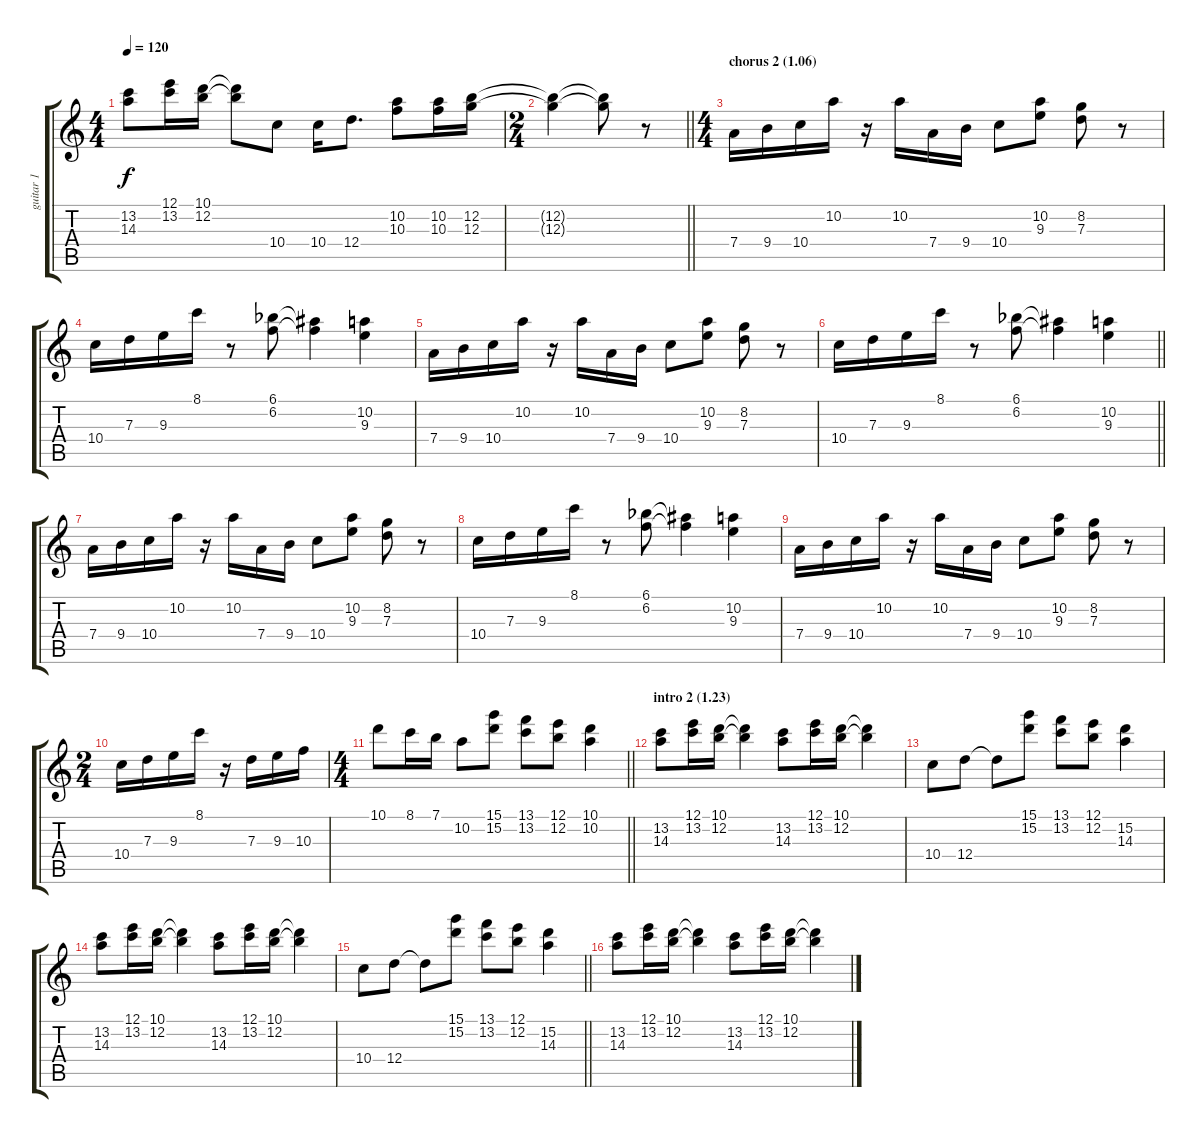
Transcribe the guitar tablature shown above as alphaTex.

\track ("guitar 1" "guitar 1") {instrument distortionguitar}
\staff {score tabs}
\tuning (E4 B3 G3 D3 A2 E2) {hide}
\ts (4 4)
\tempo 120
\clef g2
\ks c
(13.2 14.3).8{dy f} (12.1 13.2).16 (10.1 12.2).16 (10.1{t} 12.2{t}).8 10.4.8 10.4.16 12.4.8{d} (10.2 10.3).8 (10.2 10.3).16 (12.2 12.3).16 |
\ts (2 4)
\barLineRight lightlight
(12.2{t} 12.3{t}).4 (12.2{t} 12.3{t}).8 r.8 |
\ts (4 4)
\section ("" "chorus 2 (1.06)")
7.4.16 9.4.16 10.4.16 10.2.16 r.16 10.2.16 7.4.16 9.4.16 10.4.8 (10.2 9.3).8 (8.2 7.3).8 r.8 |
10.4.16 7.3.16 9.3.16 8.1.16 r.8 (6.1{acc b} 6.2).8 (6.1{t} 6.2{t}).4 (10.2 9.3).4 |
7.4.16 9.4.16 10.4.16 10.2.16 r.16 10.2.16 7.4.16 9.4.16 10.4.8 (10.2 9.3).8 (8.2 7.3).8 r.8 |
\barLineRight lightlight
10.4.16 7.3.16 9.3.16 8.1.16 r.8 (6.1{acc b} 6.2).8 (6.1{t} 6.2{t}).4 (10.2 9.3).4 |
7.4.16 9.4.16 10.4.16 10.2.16 r.16 10.2.16 7.4.16 9.4.16 10.4.8 (10.2 9.3).8 (8.2 7.3).8 r.8 |
10.4.16 7.3.16 9.3.16 8.1.16 r.8 (6.1{acc b} 6.2).8 (6.1{t} 6.2{t}).4 (10.2 9.3).4 |
7.4.16 9.4.16 10.4.16 10.2.16 r.16 10.2.16 7.4.16 9.4.16 10.4.8 (10.2 9.3).8 (8.2 7.3).8 r.8 |
\ts (2 4)
10.4.16 7.3.16 9.3.16 8.1.16 r.16 7.3.16 9.3.16 10.3.16 |
\ts (4 4)
\barLineRight lightlight
10.1.8 8.1.16 7.1.16 10.2.8 (15.1 15.2).8 (13.1 13.2).8 (12.1 12.2).8 (10.1 10.2).4 |
\section ("" "intro 2 (1.23)")
(13.2 14.3).8 (12.1 13.2).16 (10.1 12.2).16 (10.1{t} 12.2{t}).4 (13.2 14.3).8 (12.1 13.2).16 (10.1 12.2).16 (10.1{t} 12.2{t}).4 |
10.4.8 12.4.8 12.4{t}.8 (15.1 15.2).8 (13.1 13.2).8 (12.1 12.2).8 (15.2 14.3).4 |
(13.2 14.3).8 (12.1 13.2).16 (10.1 12.2).16 (10.1{t} 12.2{t}).4 (13.2 14.3).8 (12.1 13.2).16 (10.1 12.2).16 (10.1{t} 12.2{t}).4 |
\barLineRight lightlight
10.4.8 12.4.8 12.4{t}.8 (15.1 15.2).8 (13.1 13.2).8 (12.1 12.2).8 (15.2 14.3).4 |
(13.2 14.3).8 (12.1 13.2).16 (10.1 12.2).16 (10.1{t} 12.2{t}).4 (13.2 14.3).8 (12.1 13.2).16 (10.1 12.2).16 (10.1{t} 12.2{t}).4
